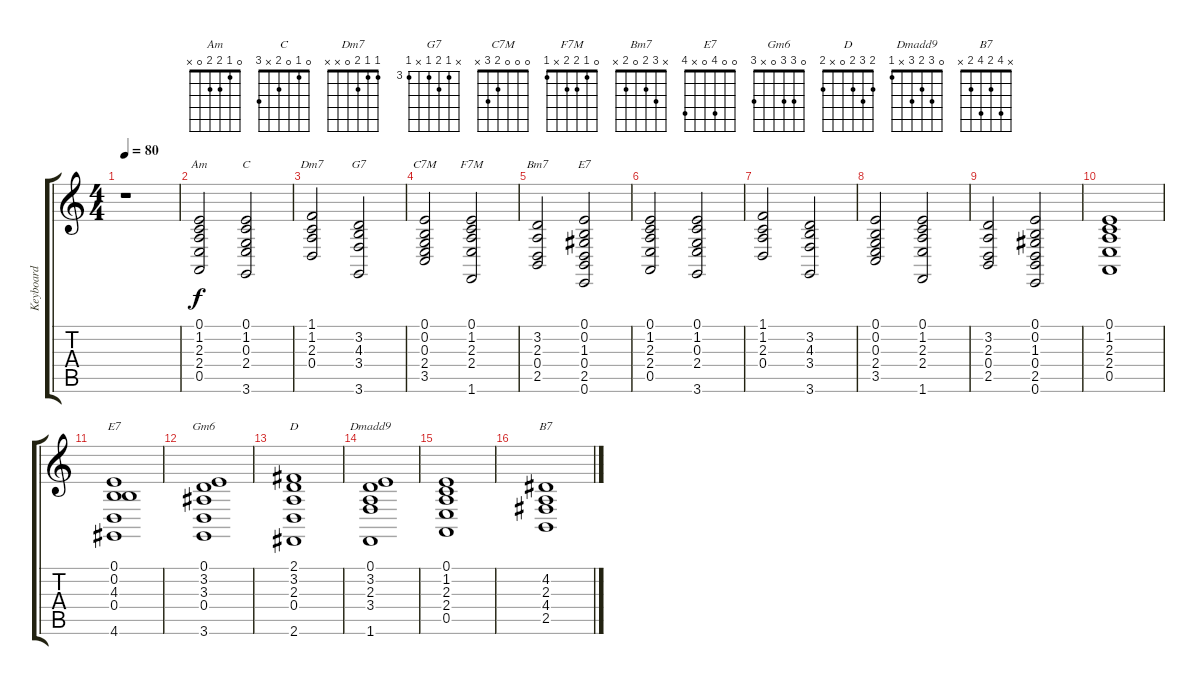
\track ("Keyboard" "Keyboard") {instrument choiraahs}
\staff {score tabs}
\tuning (E4 B3 G3 D3 A2 E2) {hide}
\chord ("Am" 0 1 2 2 0 x)
\chord ("C" 0 1 0 2 x 3)
\chord ("Dm7" 1 1 2 0 x x)
\chord ("G7" x 3 4 3 x 3) {firstfret 3}
\chord ("C7M" 0 0 0 2 3 x)
\chord ("F7M" 0 1 2 2 x 1)
\chord ("Bm7" x 3 2 0 2 x)
\chord ("E7" 0 0 1 0 2 0)
\chord ("E7" 0 0 4 0 x 4)
\chord ("Gm6" 0 3 3 0 x 3)
\chord ("D" 2 3 2 0 x 2)
\chord ("Dmadd9" 0 3 2 3 x 1)
\chord ("B7" x 4 2 4 2 x)
\ts (4 4)
\tempo 80
\clef g2
\ks c
r.1{dy f instrument choiraahs} |
(0.1 1.2 2.3 2.4 0.5).2{ch "Am"} (0.1 1.2 0.3 2.4 3.6).2{ch "C"} |
(1.1 1.2 2.3 0.4).2{ch "Dm7"} (3.2 4.3 3.4 3.6).2{ch "G7"} |
(0.1 0.2 0.3 2.4 3.5).2{ch "C7M"} (0.1 1.2 2.3 2.4 1.6).2{ch "F7M"} |
(3.2 2.3 0.4 2.5).2{ch "Bm7"} (0.1 0.2 1.3 0.4 2.5 0.6).2{ch "E7"} |
(0.1 1.2 2.3 2.4 0.5).2 (0.1 1.2 0.3 2.4 3.6).2 |
(1.1 1.2 2.3 0.4).2 (3.2 4.3 3.4 3.6).2 |
(0.1 0.2 0.3 2.4 3.5).2 (0.1 1.2 2.3 2.4 1.6).2 |
(3.2 2.3 0.4 2.5).2 (0.1 0.2 1.3 0.4 2.5 0.6).2 |
(0.1 1.2 2.3 2.4 0.5).1 |
(0.1 0.2 4.3 0.4 4.6).1{ch "E7"} |
(0.1 3.2 3.3 0.4 3.6).1{ch "Gm6"} |
(2.1 3.2 2.3 0.4 2.6).1{ch "D"} |
(0.1 3.2 2.3 3.4 1.6).1{ch "Dmadd9"} |
(0.1 1.2 2.3 2.4 0.5).1 |
(4.2 2.3 4.4 2.5).1{ch "B7"}
